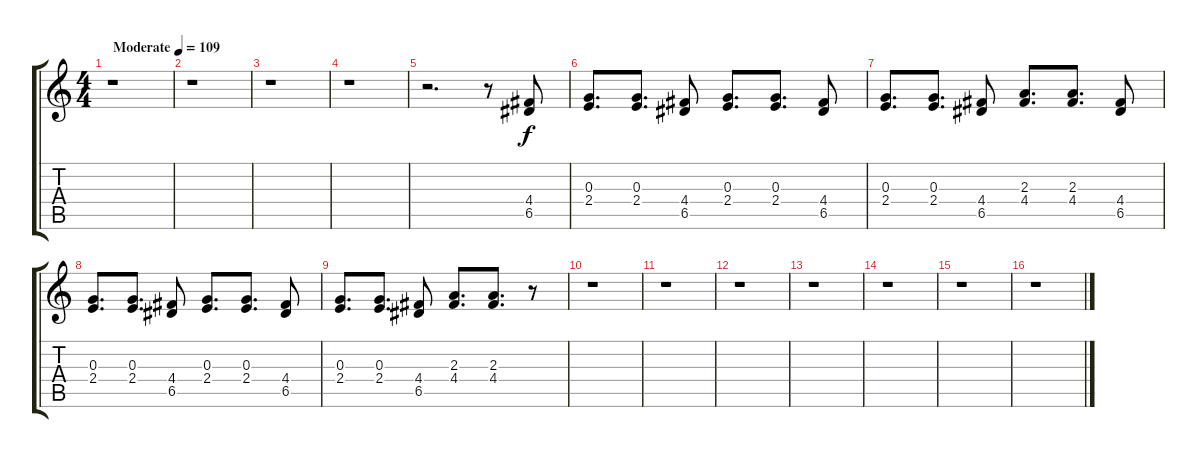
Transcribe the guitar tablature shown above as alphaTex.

\track "" {instrument overdrivenguitar}
\staff {score tabs}
\tuning (E4 B3 G3 D3 A2 E2) {hide}
\ts (4 4)
\tempo (109 "Moderate")
\clef g2
\ks c
r.1{dy f instrument overdrivenguitar} |
r.1 |
r.1 |
r.1 |
r.2{d} r.8 (4.4 6.5).8 |
(0.3 2.4).8{d} (0.3 2.4).8{d} (4.4 6.5).8 (0.3 2.4).8{d} (0.3 2.4).8{d} (4.4 6.5).8 |
(0.3 2.4).8{d} (0.3 2.4).8{d} (4.4 6.5).8 (2.3 4.4).8{d} (2.3 4.4).8{d} (4.4 6.5).8 |
(0.3 2.4).8{d} (0.3 2.4).8{d} (4.4 6.5).8 (0.3 2.4).8{d} (0.3 2.4).8{d} (4.4 6.5).8 |
(0.3 2.4).8{d} (0.3 2.4).8{d} (4.4 6.5).8 (2.3 4.4).8{d} (2.3 4.4).8{d} r.8 |
r.1 |
r.1 |
r.1 |
r.1 |
r.1 |
r.1 |
r.1
